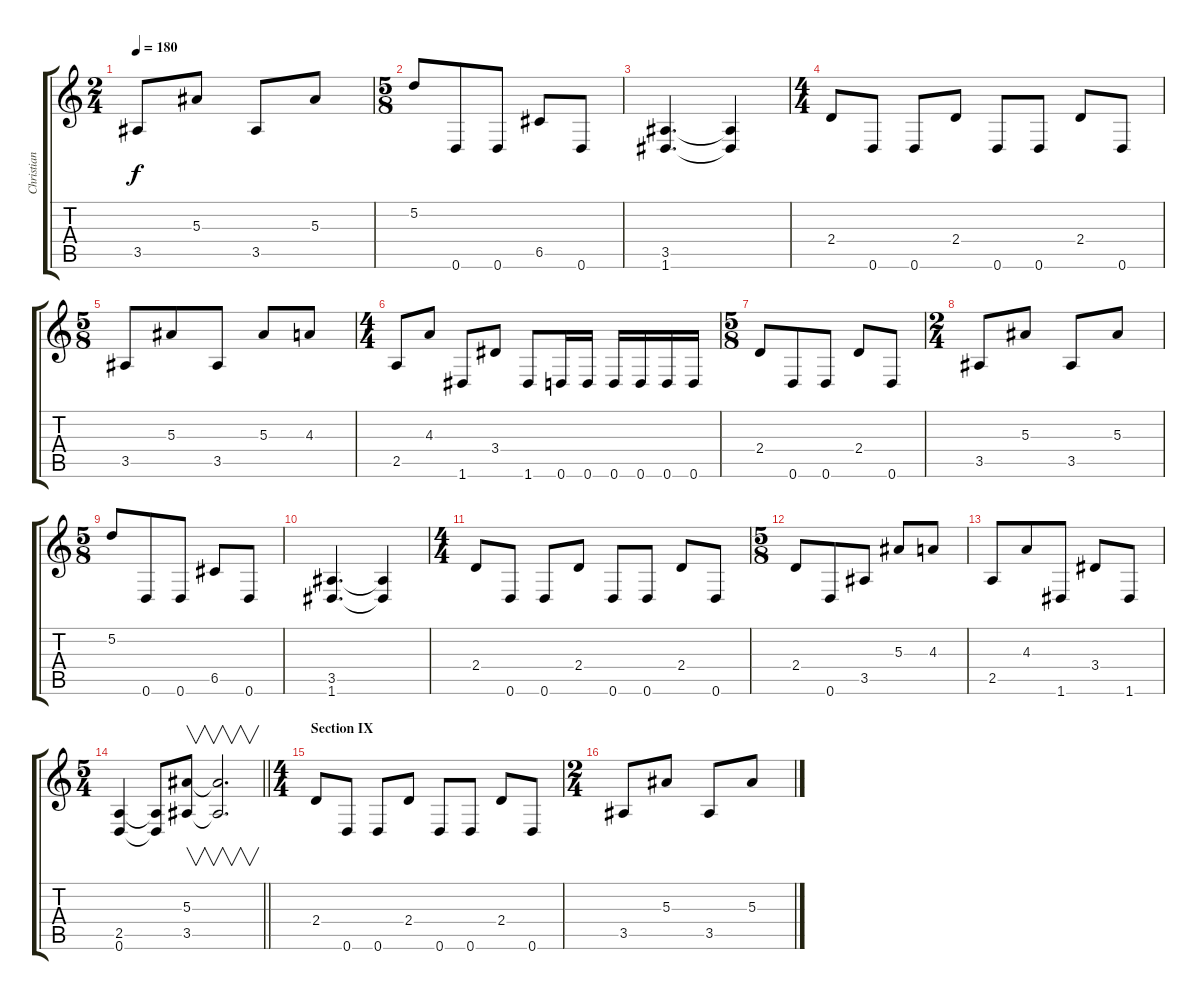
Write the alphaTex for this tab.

\track ("Christian Muenzer" "Christian ") {instrument distortionguitar}
\staff {score tabs}
\tuning (D4 A3 F3 C3 G2 D2) {hide}
\ts (2 4)
\tempo 180
\clef g2
\ks c
3.5.8{dy f} 5.3.8 3.5.8 5.3.8 |
\ts (5 8)
5.2.8 0.6.8 0.6.8 6.5.8 0.6.8 |
(3.5 1.6).4{d} (3.5{t} 1.6{t}).4 |
\ts (4 4)
2.4.8 0.6.8 0.6.8 2.4.8 0.6.8 0.6.8 2.4.8 0.6.8 |
\ts (5 8)
3.5.8 5.3.8 3.5.8 5.3.8 4.3.8 |
\ts (4 4)
2.5.8 4.3.8 1.6.8 3.4.8 1.6.8 0.6.16 0.6.16 0.6.16 0.6.16 0.6.16 0.6.16 |
\ts (5 8)
2.4.8 0.6.8 0.6.8 2.4.8 0.6.8 |
\ts (2 4)
3.5.8 5.3.8 3.5.8 5.3.8 |
\ts (5 8)
5.2.8 0.6.8 0.6.8 6.5.8 0.6.8 |
(3.5 1.6).4{d} (3.5{t} 1.6{t}).4 |
\ts (4 4)
2.4.8 0.6.8 0.6.8 2.4.8 0.6.8 0.6.8 2.4.8 0.6.8 |
\ts (5 8)
2.4.8 0.6.8 3.5.8 5.3.8 4.3.8 |
2.5.8 4.3.8 1.6.8 3.4.8 1.6.8 |
\ts (5 4)
\barLineRight lightlight
(2.5 0.6).4 (2.5{t} 0.6{t}).8 (5.3 3.5).8{v} (5.3{t} 3.5{t}).2{v d} |
\ts (4 4)
\section ("" "Section IX")
2.4.8 0.6.8 0.6.8 2.4.8 0.6.8 0.6.8 2.4.8 0.6.8 |
\ts (2 4)
3.5.8 5.3.8 3.5.8 5.3.8
